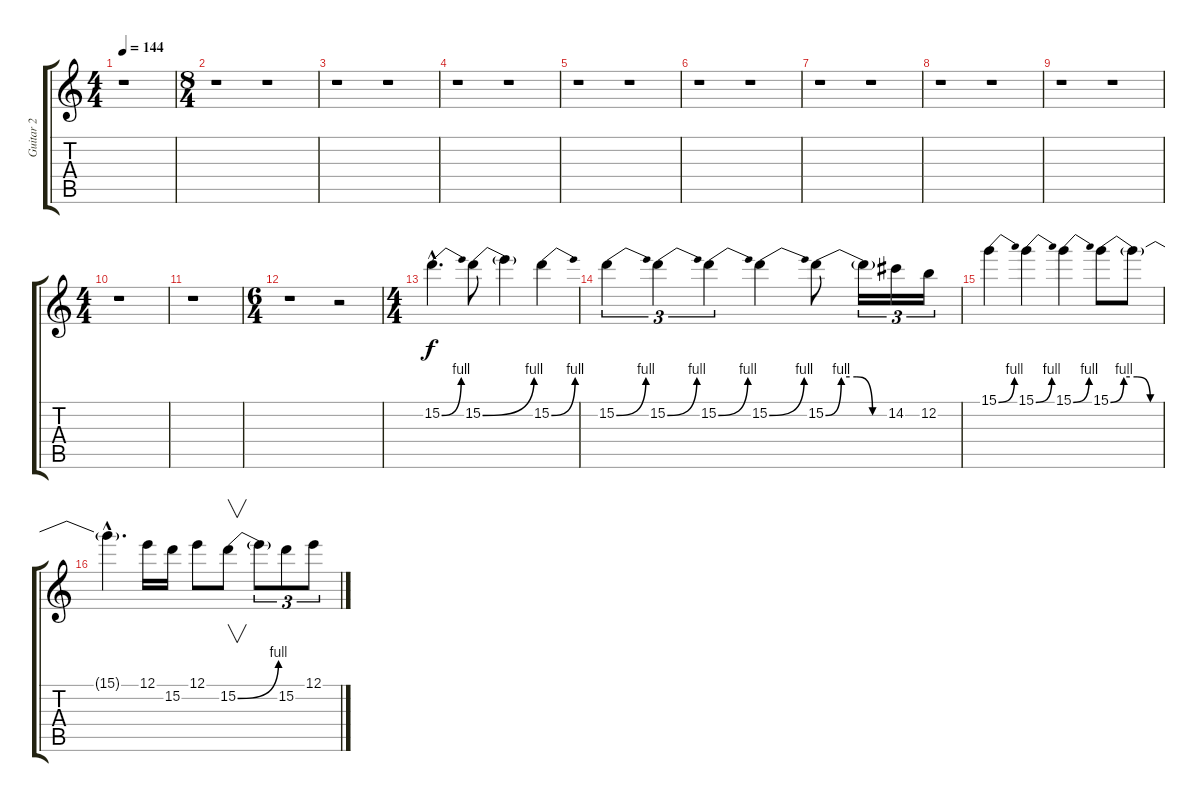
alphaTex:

\track ("Guitar 2" "Guitar 2") {instrument distortionguitar}
\staff {score tabs}
\tuning (E4 B3 G3 D3 A2 E2) {hide}
\ts (4 4)
\tempo 144
\clef g2
\ks c
r.1{dy f} |
\ts (8 4)
r.1 r.1 |
r.1 r.1 |
r.1 r.1 |
r.1 r.1 |
r.1 r.1 |
r.1 r.1 |
r.1 r.1 |
r.1 r.1 |
\ts (4 4)
r.1 |
r.1 |
\ts (6 4)
r.1 r.2 |
\ts (4 4)
15.2{be (bend 0 0 60 4) hac}.4{d} 15.2{be (bend 0 0 60 4)}.8 15.2{t}.4 15.2{be (bend 0 0 60 4)}.4 |
15.2{be (bend 0 0 60 4)}.4{tu (3 2)} 15.2{be (bend 0 0 60 4)}.4{tu (3 2)} 15.2{be (bend 0 0 60 4)}.4{tu (3 2)} 15.2{be (bend 0 0 60 4)}.4 15.2{be (custom 0 0 15 4 30 4 45 0 60 0)}.8 15.2{t}.16{tu (3 2)} 14.2.16{tu (3 2)} 12.2.16{tu (3 2)} |
15.1{be (bend 0 0 60 4)}.4 15.1{be (bend 0 0 60 4)}.4 15.1{be (bend 0 0 60 4)}.4 15.1{be (custom 0 0 15 4 30 4 45 0 60 0)}.8 15.1{t}.8 |
15.1{hac t}.4{d} 12.1.16 15.2.16 12.1.8 15.2{be (bend 0 0 60 4)}.8{v} 15.2{t}.8{tu (3 2)} 15.2.8{tu (3 2)} 12.1.8{tu (3 2)}
